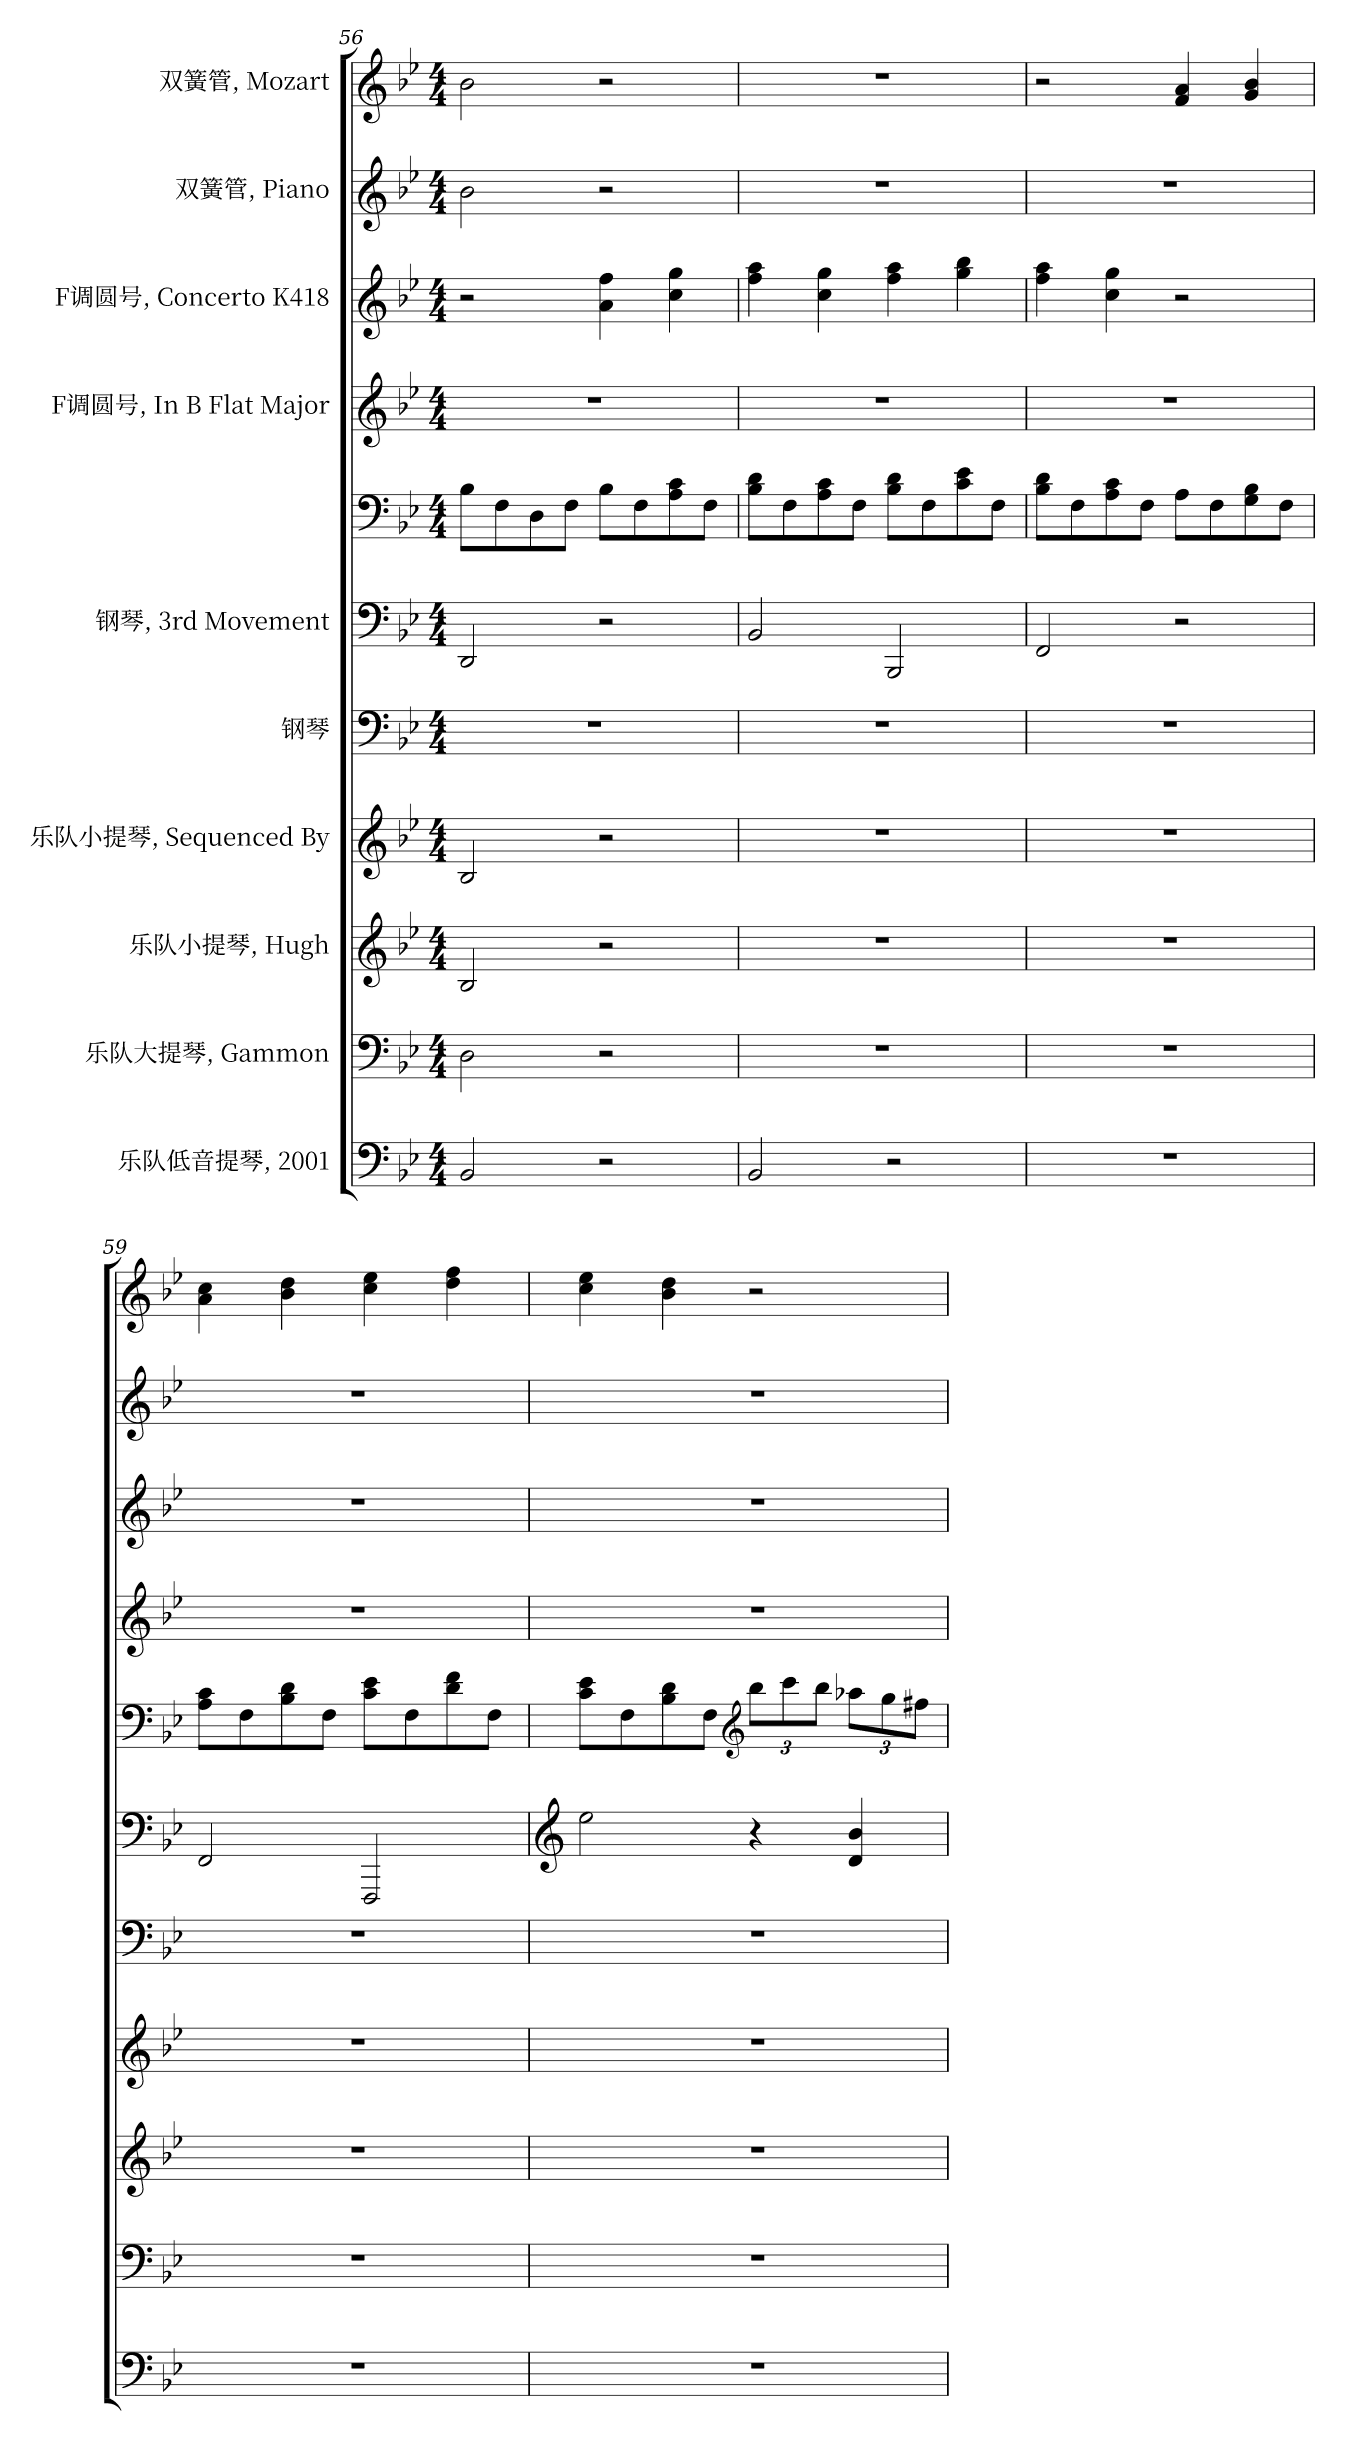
**kern	**kern	**kern	**kern	**kern	**kern	**kern	**kern	**kern	**kern	**kern
*part10	*part9	*part8	*part7	*part6	*part5	*part5	*part4	*part3	*part2	*part1
*staff11	*staff10	*staff9	*staff8	*staff7	*staff6	*staff5	*staff4	*staff3	*staff2	*staff1
*I"乐队低音提琴, 2001	*I"乐队大提琴, Gammon	*I"乐队小提琴,  Hugh	*I"乐队小提琴, Sequenced By	*I"钢琴	*I"钢琴, 3rd Movement	*	*I"F调圆号, In B Flat Major	*I"F调圆号, Concerto K418	*I"双簧管,  Piano	*I"双簧管,  Mozart
*clefF4	*clefF4	*clefG2	*clefG2	*clefF4	*clefF4	*clefF4	*clefG2	*clefG2	*clefG2	*clefG2
*ITrd7c12	*	*	*	*	*	*	*ITrd4c7	*ITrd4c7	*	*
*k[b-e-]	*k[b-e-]	*k[b-e-]	*k[b-e-]	*k[b-e-]	*k[b-e-]	*k[b-e-]	*k[b-e-a-]	*k[b-e-a-]	*k[b-e-]	*k[b-e-]
*M4/4	*M4/4	*M4/4	*M4/4	*M4/4	*M4/4	*M4/4	*M4/4	*M4/4	*M4/4	*M4/4
=56	=56	=56	=56	=56	=56	=56	=56	=56	=56	=56
2BBB-/	2D\	2B-/	2B-/	1r	2DD/	8B-\L	1r	2r	2b-\	2b-\
.	.	.	.	.	.	8F\	.	.	.	.
.	.	.	.	.	.	8D\	.	.	.	.
.	.	.	.	.	.	8F\J	.	.	.	.
2r	2r	2r	2r	.	2r	8B-\L	.	4d\ 4b-\	2r	2r
.	.	.	.	.	.	8F\	.	.	.	.
.	.	.	.	.	.	8A\ 8c\	.	4f\ 4cc\	.	.
.	.	.	.	.	.	8F\J	.	.	.	.
!!LO:PB:g=z
=57	=57	=57	=57	=57	=57	=57	=57	=57	=57	=57
2BBB-/	1r	1r	1r	1r	2BB-/	8B-\ 8d\L	1r	4b-\ 4dd\	1r	1r
.	.	.	.	.	.	8F\	.	.	.	.
.	.	.	.	.	.	8A\ 8c\	.	4f\ 4cc\	.	.
.	.	.	.	.	.	8F\J	.	.	.	.
2r	.	.	.	.	2BBB-/	8B-\ 8d\L	.	4b-\ 4dd\	.	.
.	.	.	.	.	.	8F\	.	.	.	.
.	.	.	.	.	.	8c\ 8e-\	.	4cc\ 4ee-\	.	.
.	.	.	.	.	.	8F\J	.	.	.	.
=58	=58	=58	=58	=58	=58	=58	=58	=58	=58	=58
1r	1r	1r	1r	1r	2FF/	8B-\ 8d\L	1r	4b-\ 4dd\	1r	2r
.	.	.	.	.	.	8F\	.	.	.	.
.	.	.	.	.	.	8A\ 8c\	.	4f\ 4cc\	.	.
.	.	.	.	.	.	8F\J	.	.	.	.
.	.	.	.	.	2r	8A\L	.	2r	.	4f/ 4a/
.	.	.	.	.	.	8F\	.	.	.	.
.	.	.	.	.	.	8G\ 8B-\	.	.	.	4g/ 4b-/
.	.	.	.	.	.	8F\J	.	.	.	.
=59	=59	=59	=59	=59	=59	=59	=59	=59	=59	=59
1r	1r	1r	1r	1r	2FF/	8A\ 8c\L	1r	1r	1r	4a\ 4cc\
.	.	.	.	.	.	8F\	.	.	.	.
.	.	.	.	.	.	8B-\ 8d\	.	.	.	4b-\ 4dd\
.	.	.	.	.	.	8F\J	.	.	.	.
.	.	.	.	.	2FFF/	8c\ 8e-\L	.	.	.	4cc\ 4ee-\
.	.	.	.	.	.	8F\	.	.	.	.
.	.	.	.	.	.	8d\ 8f\	.	.	.	4dd\ 4ff\
.	.	.	.	.	.	8F\J	.	.	.	.
=60	=60	=60	=60	=60	=60	=60	=60	=60	=60	=60
*	*	*	*	*	*clefG2	*	*	*	*	*
1r	1r	1r	1r	1r	2ee-\	8c\ 8e-\L	1r	1r	1r	4cc\ 4ee-\
.	.	.	.	.	.	8F\	.	.	.	.
.	.	.	.	.	.	8B-\ 8d\	.	.	.	4b-\ 4dd\
.	.	.	.	.	.	8F\J	.	.	.	.
*	*	*	*	*	*	*clefG2	*	*	*	*
*	*	*	*	*	*	*Xbrackettup	*	*	*	*
.	.	.	.	.	4r	12bb-\L	.	.	.	2r
.	.	.	.	.	.	12ccc\	.	.	.	.
.	.	.	.	.	.	12bb-\J	.	.	.	.
.	.	.	.	.	4d/ 4b-/	12aa-X\L	.	.	.	.
.	.	.	.	.	.	12gg\	.	.	.	.
.	.	.	.	.	.	12ff#X\J	.	.	.	.
=	=	=	=	=	=	=	=	=	=	=
*-	*-	*-	*-	*-	*-	*-	*-	*-	*-	*-
